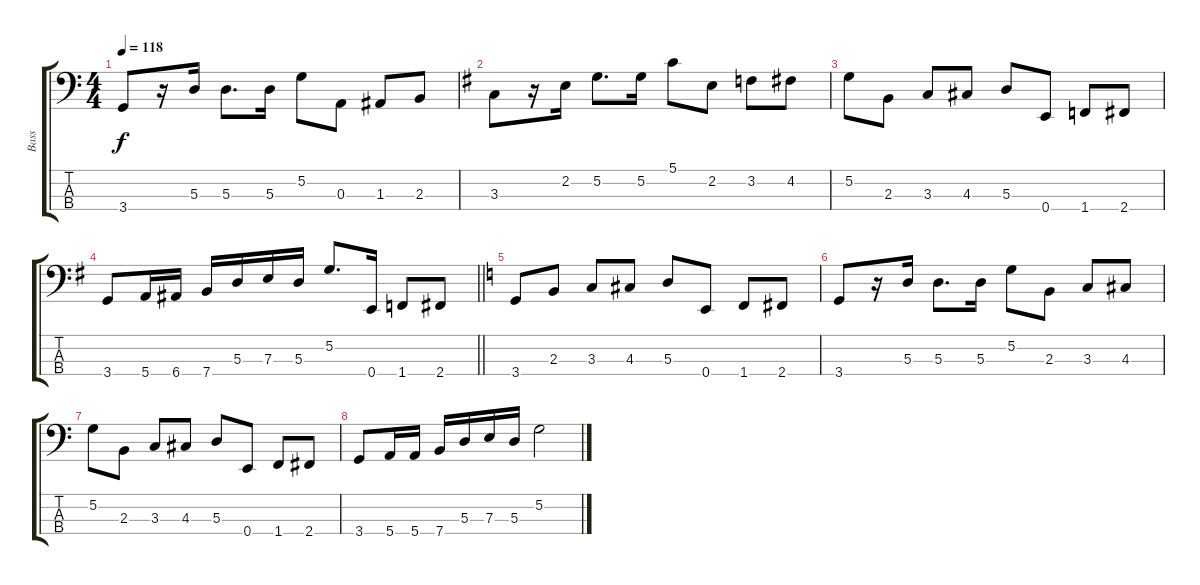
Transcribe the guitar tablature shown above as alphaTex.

\track ("Bass" "Bass") {instrument electricbassfinger}
\staff {score tabs}
\tuning (G2 D2 A1 E1) {hide}
\ts (4 4)
\tempo 118
\clef f4
\ks c
3.4.8{dy f} r.16 5.3.16 5.3.8{d} 5.3.16 5.2.8 0.3.8 1.3.8 2.3.8 |
\ks g
3.3.8 r.16 2.2.16 5.2.8{d} 5.2.16 5.1.8 2.2.8 3.2.8 4.2.8 |
5.2.8 2.3.8 3.3.8 4.3.8 5.3.8 0.4.8 1.4.8 2.4.8 |
\barLineRight lightlight
3.4.8 5.4.16 6.4.16 7.4.16 5.3.16 7.3.16 5.3.16 5.2.8{d} 0.4.16 1.4.8 2.4.8 |
\ks c
3.4.8 2.3.8 3.3.8 4.3.8 5.3.8 0.4.8 1.4.8 2.4.8 |
3.4.8 r.16 5.3.16 5.3.8{d} 5.3.16 5.2.8 2.3.8 3.3.8 4.3.8 |
5.2.8 2.3.8 3.3.8 4.3.8 5.3.8 0.4.8 1.4.8 2.4.8 |
3.4.8 5.4.16 5.4.16 7.4.16 5.3.16 7.3.16 5.3.16 5.2.2
